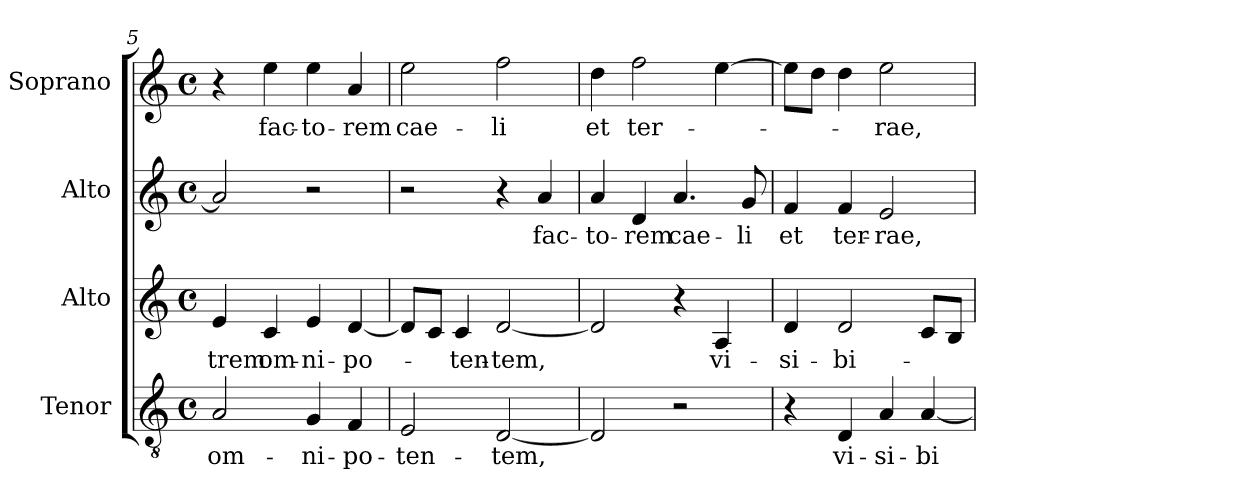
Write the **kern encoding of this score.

**kern	**text	**kern	**text	**kern	**text	**kern	**text
*part4	*part4	*part3	*part3	*part2	*part2	*part1	*part1
*staff4	*staff4	*staff3	*staff3	*staff2	*staff2	*staff1	*staff1
*I"Tenor	*	*I"Alto	*	*I"Alto	*	*I"Soprano	*
*I'T.	*	*I'A.	*	*I'A.	*	*I'S.	*
*clefGv2	*	*clefG2	*	*clefG2	*	*clefG2	*
*ITrd7c12	*	*	*	*	*	*	*
*k[]	*	*k[]	*	*k[]	*	*k[]	*
*C:	*	*C:	*	*C:	*	*C:	*
*M4/4	*	*M4/4	*	*M4/4	*	*M4/4	*
*met(c)	*	*met(c)	*	*met(c)	*	*met(c)	*
=5	=5	=5	=5	=5	=5	=5	=5
!	!LO:LY:b:color=#000000	!	!	!	!	!	!
!	!	!	!LO:LY:b:color=#000000	!	!	!	!
2AAi/	om-	4ei/	-trem	2ai/]	.	4r	.
!	!	!	!LO:LY:b:color=#000000	!	!	!	!
!	!	!	!	!	!	!	!LO:LY:b:color=#000000
.	.	4ci/	om-	.	.	4eei\	fac-
!	!LO:LY:b:color=#000000	!	!	!	!	!	!
!	!	!	!LO:LY:b:color=#000000	!	!	!	!
!	!	!	!	!	!	!	!LO:LY:b:color=#000000
4GGi/	-ni-	4ei/	-ni-	2r	.	4eei\	-to-
!	!LO:LY:b:color=#000000	!	!	!	!	!	!
!	!	!	!LO:LY:b:color=#000000	!	!	!	!
!	!	!	!	!	!	!	!LO:LY:b:color=#000000
4FFi/	-po-	[4di/	-po-	.	.	4ai/	-rem
=6	=6	=6	=6	=6	=6	=6	=6
!	!LO:LY:b:color=#000000	!	!	!	!	!	!
!	!	!	!	!	!	!	!LO:LY:b:color=#000000
2EEi/	-ten-	8di/L]	.	2r	.	2eei\	cae-
.	.	8ci/J	.	.	.	.	.
!	!	!	!LO:LY:b:color=#000000	!	!	!	!
.	.	4ci/	-ten-	.	.	.	.
!	!LO:LY:b:color=#000000	!	!	!	!	!	!
!	!	!	!LO:LY:b:color=#000000	!	!	!	!
!	!	!	!	!	!	!	!LO:LY:b:color=#000000
[2DDi/	-tem,	[2di/	-tem,	4r	.	2ffi\	-li
!	!	!	!	!	!LO:LY:b:color=#000000	!	!
.	.	.	.	4ai/	fac-	.	.
!!LO:LB:g=z
=7	=7	=7	=7	=7	=7	=7	=7
!	!	!	!	!	!LO:LY:b:color=#000000	!	!
!	!	!	!	!	!	!	!LO:LY:b:color=#000000
2DDi/]	.	2di/]	.	4ai/	-to-	4ddi\	et
!	!	!	!	!	!LO:LY:b:color=#000000	!	!
!	!	!	!	!	!	!	!LO:LY:b:color=#000000
.	.	.	.	4di/	-rem	2ffi\	ter-
!	!	!	!	!	!LO:LY:b:color=#000000	!	!
2r	.	4r	.	4.ai/	cae-	.	.
!	!	!	!LO:LY:b:color=#000000	!	!	!	!
.	.	4Ai/	vi-	.	.	[4eei\	.
!	!	!	!	!	!LO:LY:b:color=#000000	!	!
.	.	.	.	8gi/	-li	.	.
=8	=8	=8	=8	=8	=8	=8	=8
!	!	!	!LO:LY:b:color=#000000	!	!	!	!
!	!	!	!	!	!LO:LY:b:color=#000000	!	!
4r	.	4di/	-si-	4fi/	et	8eei\L]	.
.	.	.	.	.	.	8ddi\J	.
!	!LO:LY:b:color=#000000	!	!	!	!	!	!
!	!	!	!LO:LY:b:color=#000000	!	!	!	!
!	!	!	!	!	!LO:LY:b:color=#000000	!	!
4DDi/	vi-	2di/	-bi-	4fi/	ter-	4ddi\	.
!	!LO:LY:b:color=#000000	!	!	!	!	!	!
!	!	!	!	!	!LO:LY:b:color=#000000	!	!
!	!	!	!	!	!	!	!LO:LY:b:color=#000000
4AAi/	-si-	.	.	2ei/	-rae,	2eei\	-rae,
!	!LO:LY:b:color=#000000	!	!	!	!	!	!
[4AAi/	-bi-	8ci/L	.	.	.	.	.
.	.	8Bi/J	.	.	.	.	.
=	=	=	=	=	=	=	=
*-	*-	*-	*-	*-	*-	*-	*-
